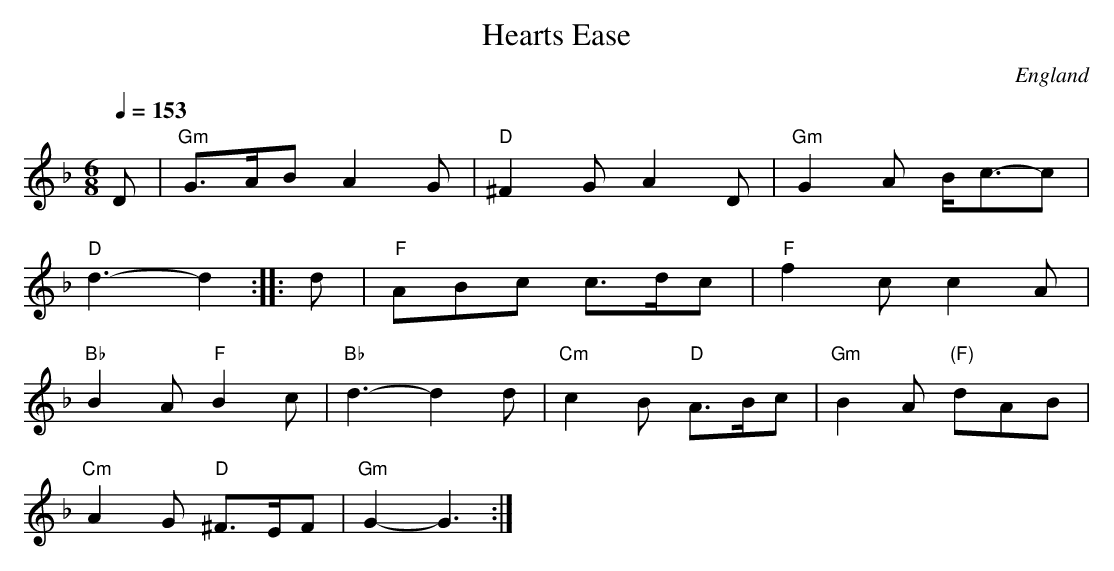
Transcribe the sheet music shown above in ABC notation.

X:1
T:Hearts Ease     %Tune name
Q:1/4=153     %Tempo
O:England
M:6/8     %Meter
L:1/8     %
K:F
D |"Gm"G3/2A/B A2 G |"D"^F2 G A2 D |"Gm"G2 A B/c3/2-c |
"D"d3-d2 ::d |"F"ABc c3/2d/c |"F"f2 c c2 A |
"Bb"B2 A "F"B2 c |"Bb"d3-d2 d |"Cm"c2 B "D"A3/2B/c |"Gm"B2 A "(F)"dAB |
"Cm"A2 G "D"^F3/2E/F |"Gm"G2-G3 :|
